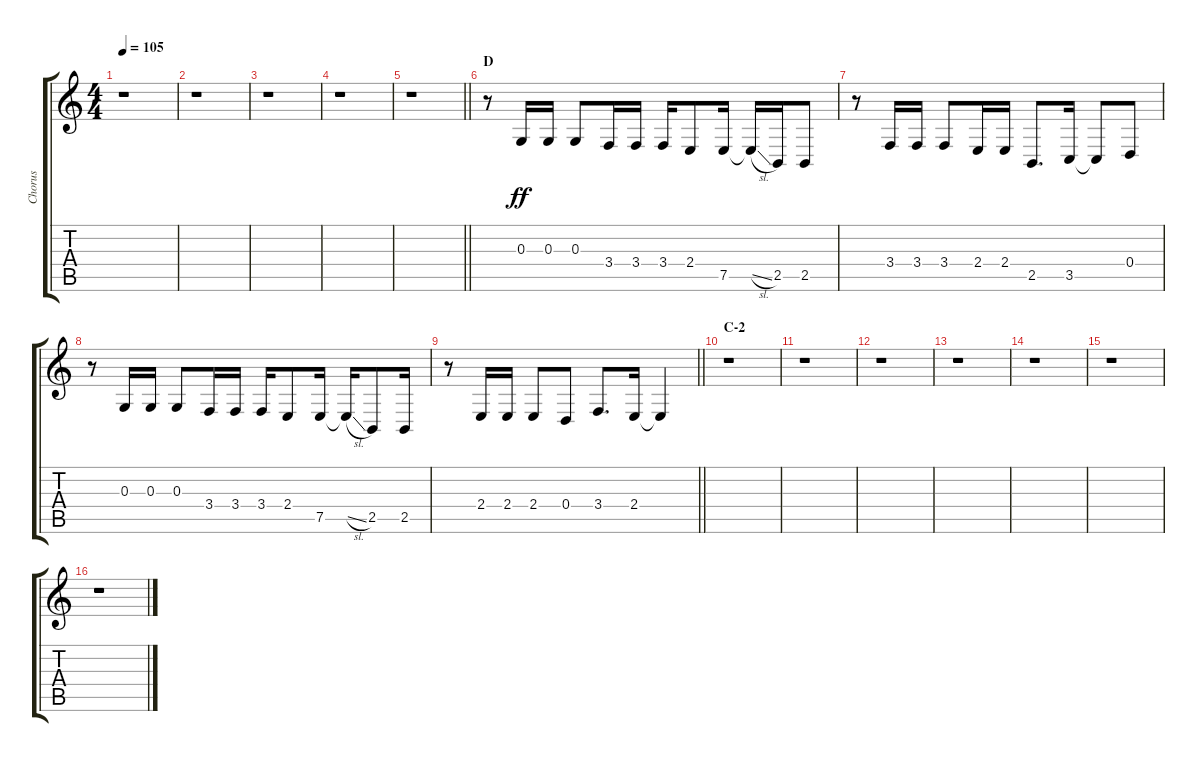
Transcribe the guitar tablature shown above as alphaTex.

\track ("Chorus" "Chorus") {instrument voiceoohs}
\staff {score tabs}
\tuning (E4 B3 G3 D3 A2 E2) {hide}
\ts (4 4)
\tempo 105
\clef g2
\ks c
r.1{dy ff} |
r.1 |
r.1 |
r.1 |
\barLineRight lightlight
r.1 |
\section ("" "D")
r.8 0.3.16 0.3.16 0.3.8 3.4.16 3.4.16 3.4.16 2.4.8 7.5.16 7.5{sl t}.16 2.5.16 2.5.8 |
r.8 3.4.16 3.4.16 3.4.8 2.4.16 2.4.16 2.5.8{d} 3.5.16 3.5{t}.8 0.4.8 |
r.8 0.3.16 0.3.16 0.3.8 3.4.16 3.4.16 3.4.16 2.4.8 7.5.16 7.5{sl t}.16 2.5.8 2.5.16 |
\barLineRight lightlight
r.8 2.4.16 2.4.16 2.4.8 0.4.8 3.4.8{d} 2.4.16 2.4{t}.4 |
\section ("" "C-2")
r.1 |
r.1 |
r.1 |
r.1 |
r.1 |
r.1 |
r.1
